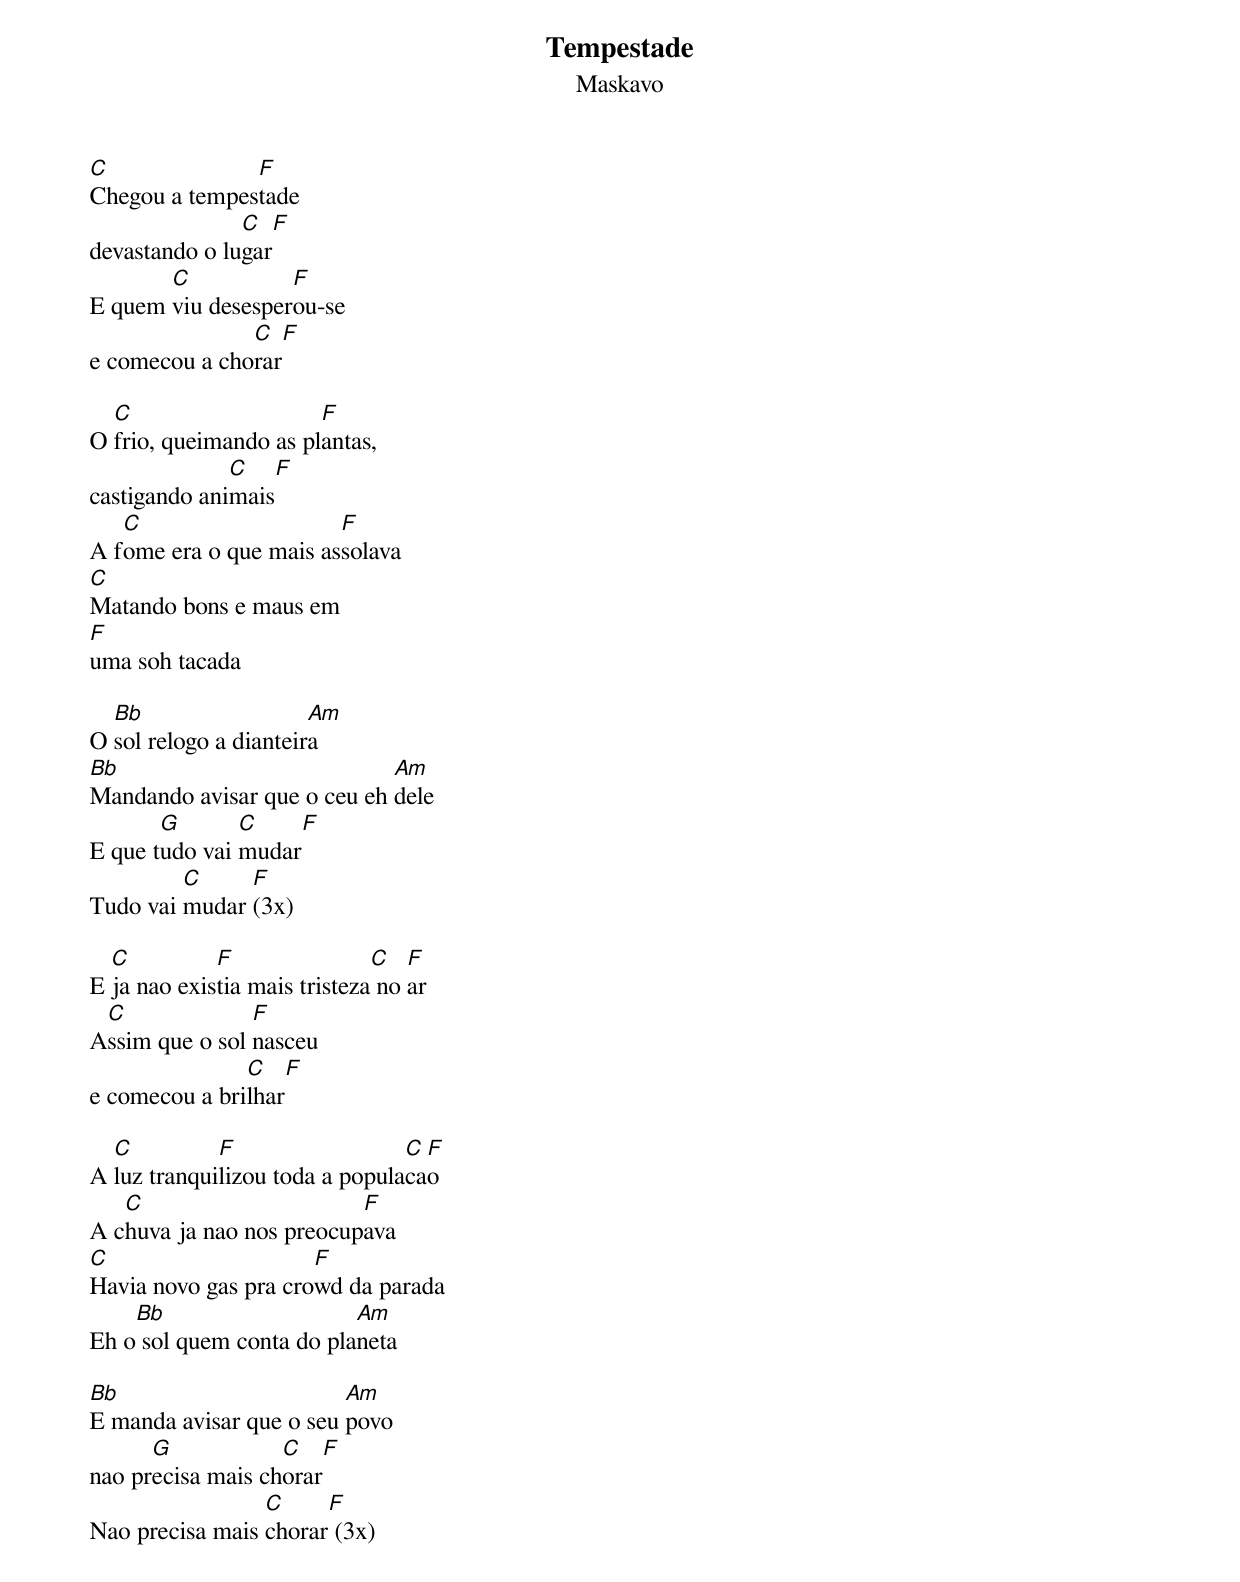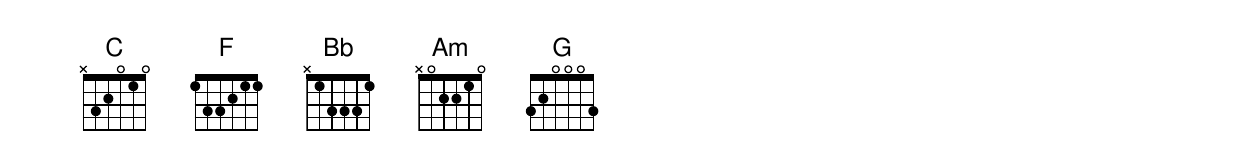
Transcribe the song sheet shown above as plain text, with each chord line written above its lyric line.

Tempestade
Maskavo

 C              F
 Chegou a tempestade
                C  F
 devastando o lugar
        C           F
 E quem viu desesperou-se
                C  F
 e comecou a chorar

   C                    F
 O frio, queimando as plantas,
               C        F
 castigando animais
    C                    F
 A fome era o que mais assolava
 C
 Matando bons e maus em
 F
 uma soh tacada

   Bb                   Am
 O sol relogo a dianteira
 Bb                           Am
 Mandando avisar que o ceu eh dele
        G       C       F
 E que tudo vai mudar
          C     F
 Tudo vai mudar (3x)

   C          F                C   F
 E ja nao existia mais tristeza no ar
  C              F
 Assim que o sol nasceu
                C       F
 e comecou a brilhar

   C          F                  C F
 A luz tranquilizou toda a populacao
    C                      F
 A chuva ja nao nos preocupava
 C                     F
 Havia novo gas pra crowd da parada
     Bb                    Am
 Eh o sol quem conta do planeta

 Bb                       Am
 E manda avisar que o seu povo
       G            C   F
 nao precisa mais chorar
                  C     F
 Nao precisa mais chorar (3x)
